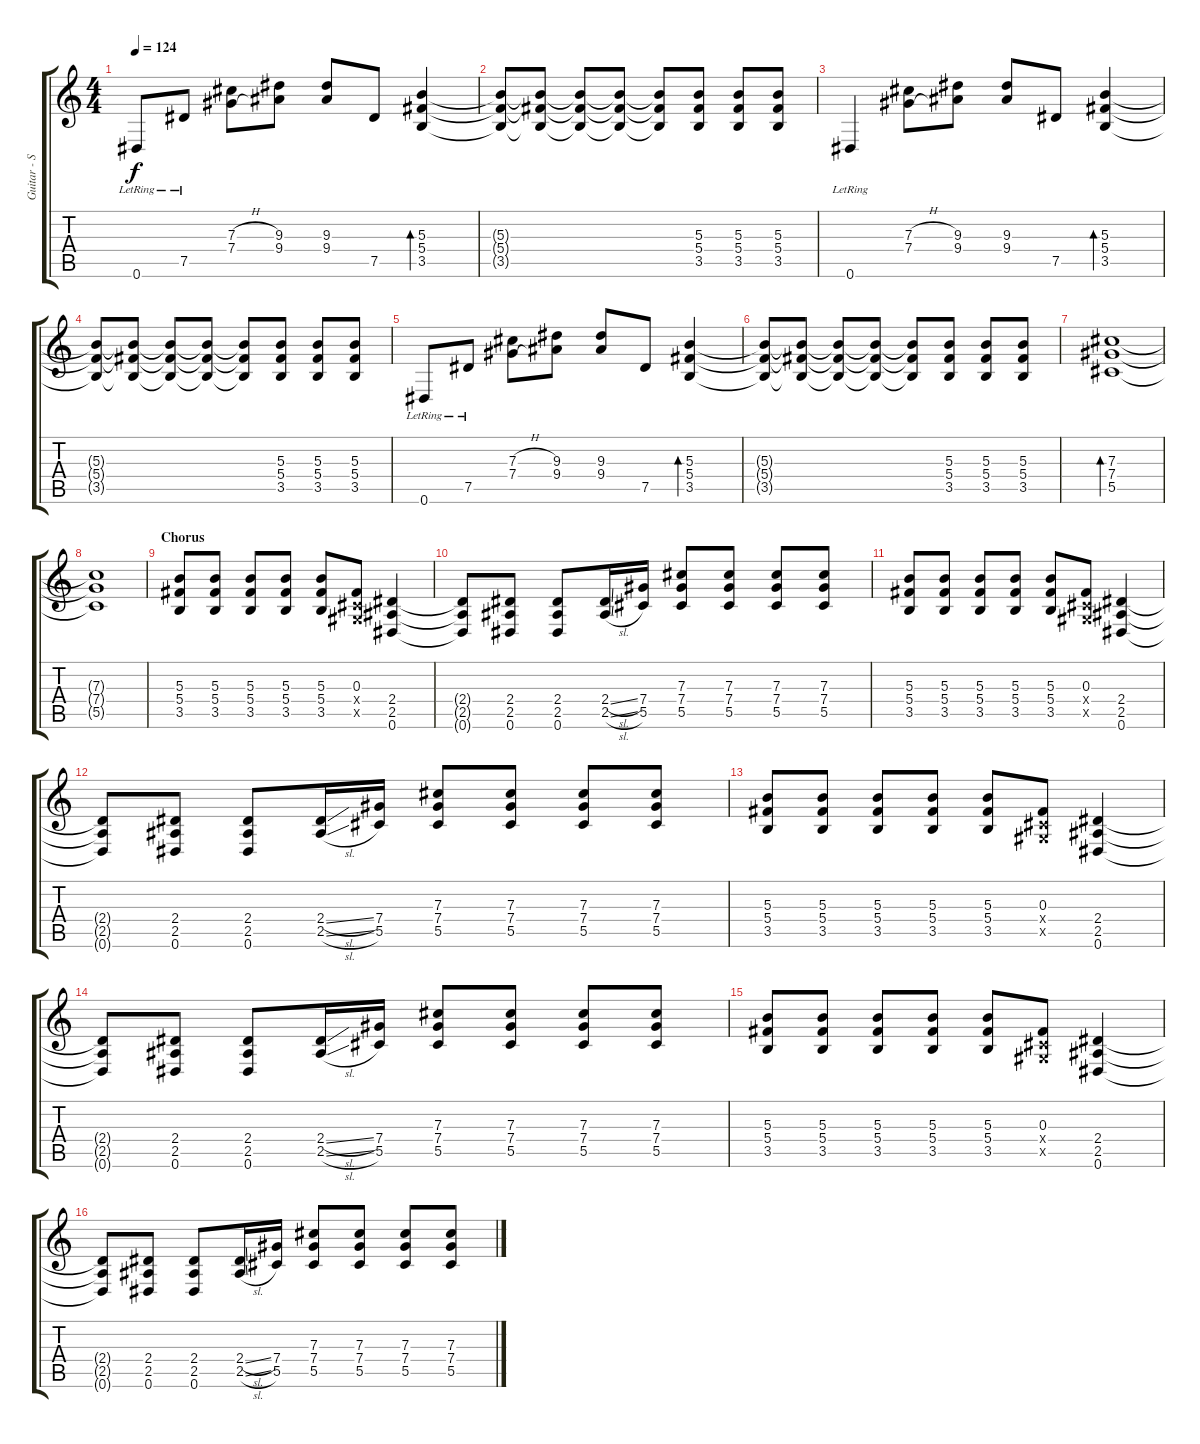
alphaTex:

\track ("Guitar - Shaun Morgan" "Guitar - S") {instrument acousticguitarsteel}
\staff {score tabs}
\tuning (Eb4 Bb3 Gb3 Db3 Ab2 Eb2) {hide}
\ts (4 4)
\tempo 124
\clef g2
\ks c
0.6{lr}.8{dy f} 7.5{lr}.8 (7.3{h} 7.4{h}).8 (9.3 9.4).8 (9.3 9.4).8 7.5.8 (5.3 5.4 3.5).4{bd 60} |
(5.3{t} 5.4{t} 3.5{t}).8 (5.3{t} 5.4{t} 3.5{t}).8 (5.3{t} 5.4{t} 3.5{t}).8 (5.3{t} 5.4{t} 3.5{t}).8 (5.3{t} 5.4{t} 3.5{t}).8 (5.3 5.4 3.5).8 (5.3 5.4 3.5).8 (5.3 5.4 3.5).8 |
0.6{lr}.4 (7.3{h} 7.4{h}).8 (9.3 9.4).8 (9.3 9.4).8 7.5.8 (5.3 5.4 3.5).4{bd 60} |
(5.3{t} 5.4{t} 3.5{t}).8 (5.3{t} 5.4{t} 3.5{t}).8 (5.3{t} 5.4{t} 3.5{t}).8 (5.3{t} 5.4{t} 3.5{t}).8 (5.3{t} 5.4{t} 3.5{t}).8 (5.3 5.4 3.5).8 (5.3 5.4 3.5).8 (5.3 5.4 3.5).8 |
0.6{lr}.8 7.5{lr}.8 (7.3{h} 7.4{h}).8 (9.3 9.4).8 (9.3 9.4).8 7.5.8 (5.3 5.4 3.5).4{bd 60} |
(5.3{t} 5.4{t} 3.5{t}).8 (5.3{t} 5.4{t} 3.5{t}).8 (5.3{t} 5.4{t} 3.5{t}).8 (5.3{t} 5.4{t} 3.5{t}).8 (5.3{t} 5.4{t} 3.5{t}).8 (5.3 5.4 3.5).8 (5.3 5.4 3.5).8 (5.3 5.4 3.5).8 |
(7.3 7.4 5.5).1{bd 120} |
(7.3{t} 7.4{t} 5.5{t}).1 |
\section ("" "Chorus")
(5.3 5.4 3.5).8 (5.3 5.4 3.5).8 (5.3 5.4 3.5).8 (5.3 5.4 3.5).8 (5.3 5.4 3.5).8 (0.3 0.4{x} 0.5{x}).8 (2.4 2.5 0.6).4 |
(2.4{t} 2.5{t} 0.6{t}).8 (2.4 2.5 0.6).8 (2.4 2.5 0.6).8 (2.4{sl} 2.5{sl}).16 (7.4 5.5).16 (7.3 7.4 5.5).8 (7.3 7.4 5.5).8 (7.3 7.4 5.5).8 (7.3 7.4 5.5).8 |
(5.3 5.4 3.5).8 (5.3 5.4 3.5).8 (5.3 5.4 3.5).8 (5.3 5.4 3.5).8 (5.3 5.4 3.5).8 (0.3 0.4{x} 0.5{x}).8 (2.4 2.5 0.6).4 |
(2.4{t} 2.5{t} 0.6{t}).8 (2.4 2.5 0.6).8 (2.4 2.5 0.6).8 (2.4{sl} 2.5{sl}).16 (7.4 5.5).16 (7.3 7.4 5.5).8 (7.3 7.4 5.5).8 (7.3 7.4 5.5).8 (7.3 7.4 5.5).8 |
(5.3 5.4 3.5).8 (5.3 5.4 3.5).8 (5.3 5.4 3.5).8 (5.3 5.4 3.5).8 (5.3 5.4 3.5).8 (0.3 0.4{x} 0.5{x}).8 (2.4 2.5 0.6).4 |
(2.4{t} 2.5{t} 0.6{t}).8 (2.4 2.5 0.6).8 (2.4 2.5 0.6).8 (2.4{sl} 2.5{sl}).16 (7.4 5.5).16 (7.3 7.4 5.5).8 (7.3 7.4 5.5).8 (7.3 7.4 5.5).8 (7.3 7.4 5.5).8 |
(5.3 5.4 3.5).8 (5.3 5.4 3.5).8 (5.3 5.4 3.5).8 (5.3 5.4 3.5).8 (5.3 5.4 3.5).8 (0.3 0.4{x} 0.5{x}).8 (2.4 2.5 0.6).4 |
(2.4{t} 2.5{t} 0.6{t}).8 (2.4 2.5 0.6).8 (2.4 2.5 0.6).8 (2.4{sl} 2.5{sl}).16 (7.4 5.5).16 (7.3 7.4 5.5).8 (7.3 7.4 5.5).8 (7.3 7.4 5.5).8 (7.3 7.4 5.5).8
